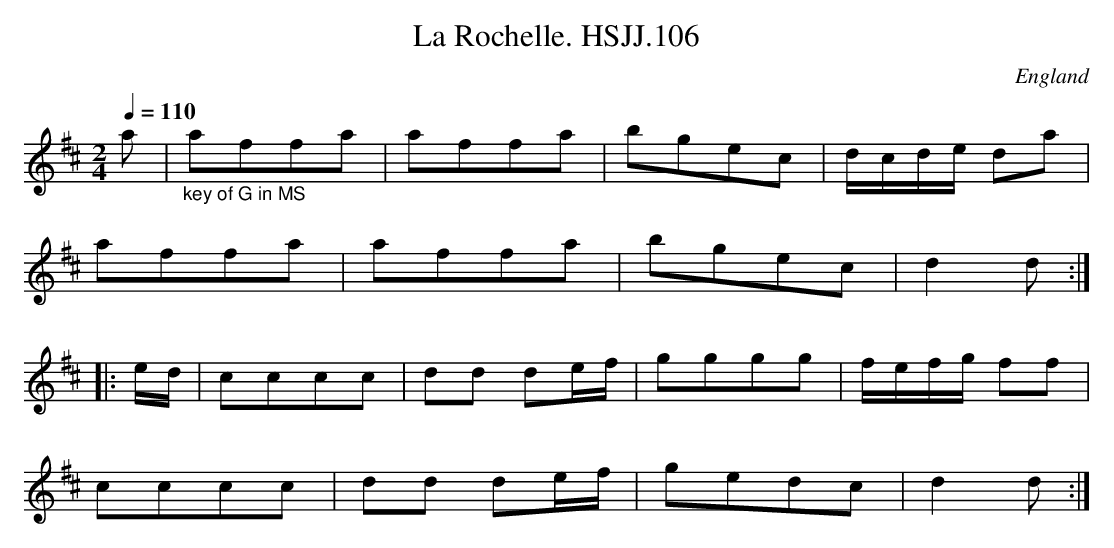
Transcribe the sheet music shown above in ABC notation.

X:1
T:La Rochelle. HSJJ.106
M:2/4
L:1/8
Q:1/4=110
O:England
K:D
a|"_key of G in MS"affa|affa|bgec|d/c/d/e/ da|
affa|affa|bgec|d2d:|
|:e/d/|cccc|dd de/f/|gggg|f/e/f/g/ ff|
cccc|dd de/f/|gedc|d2d:|
